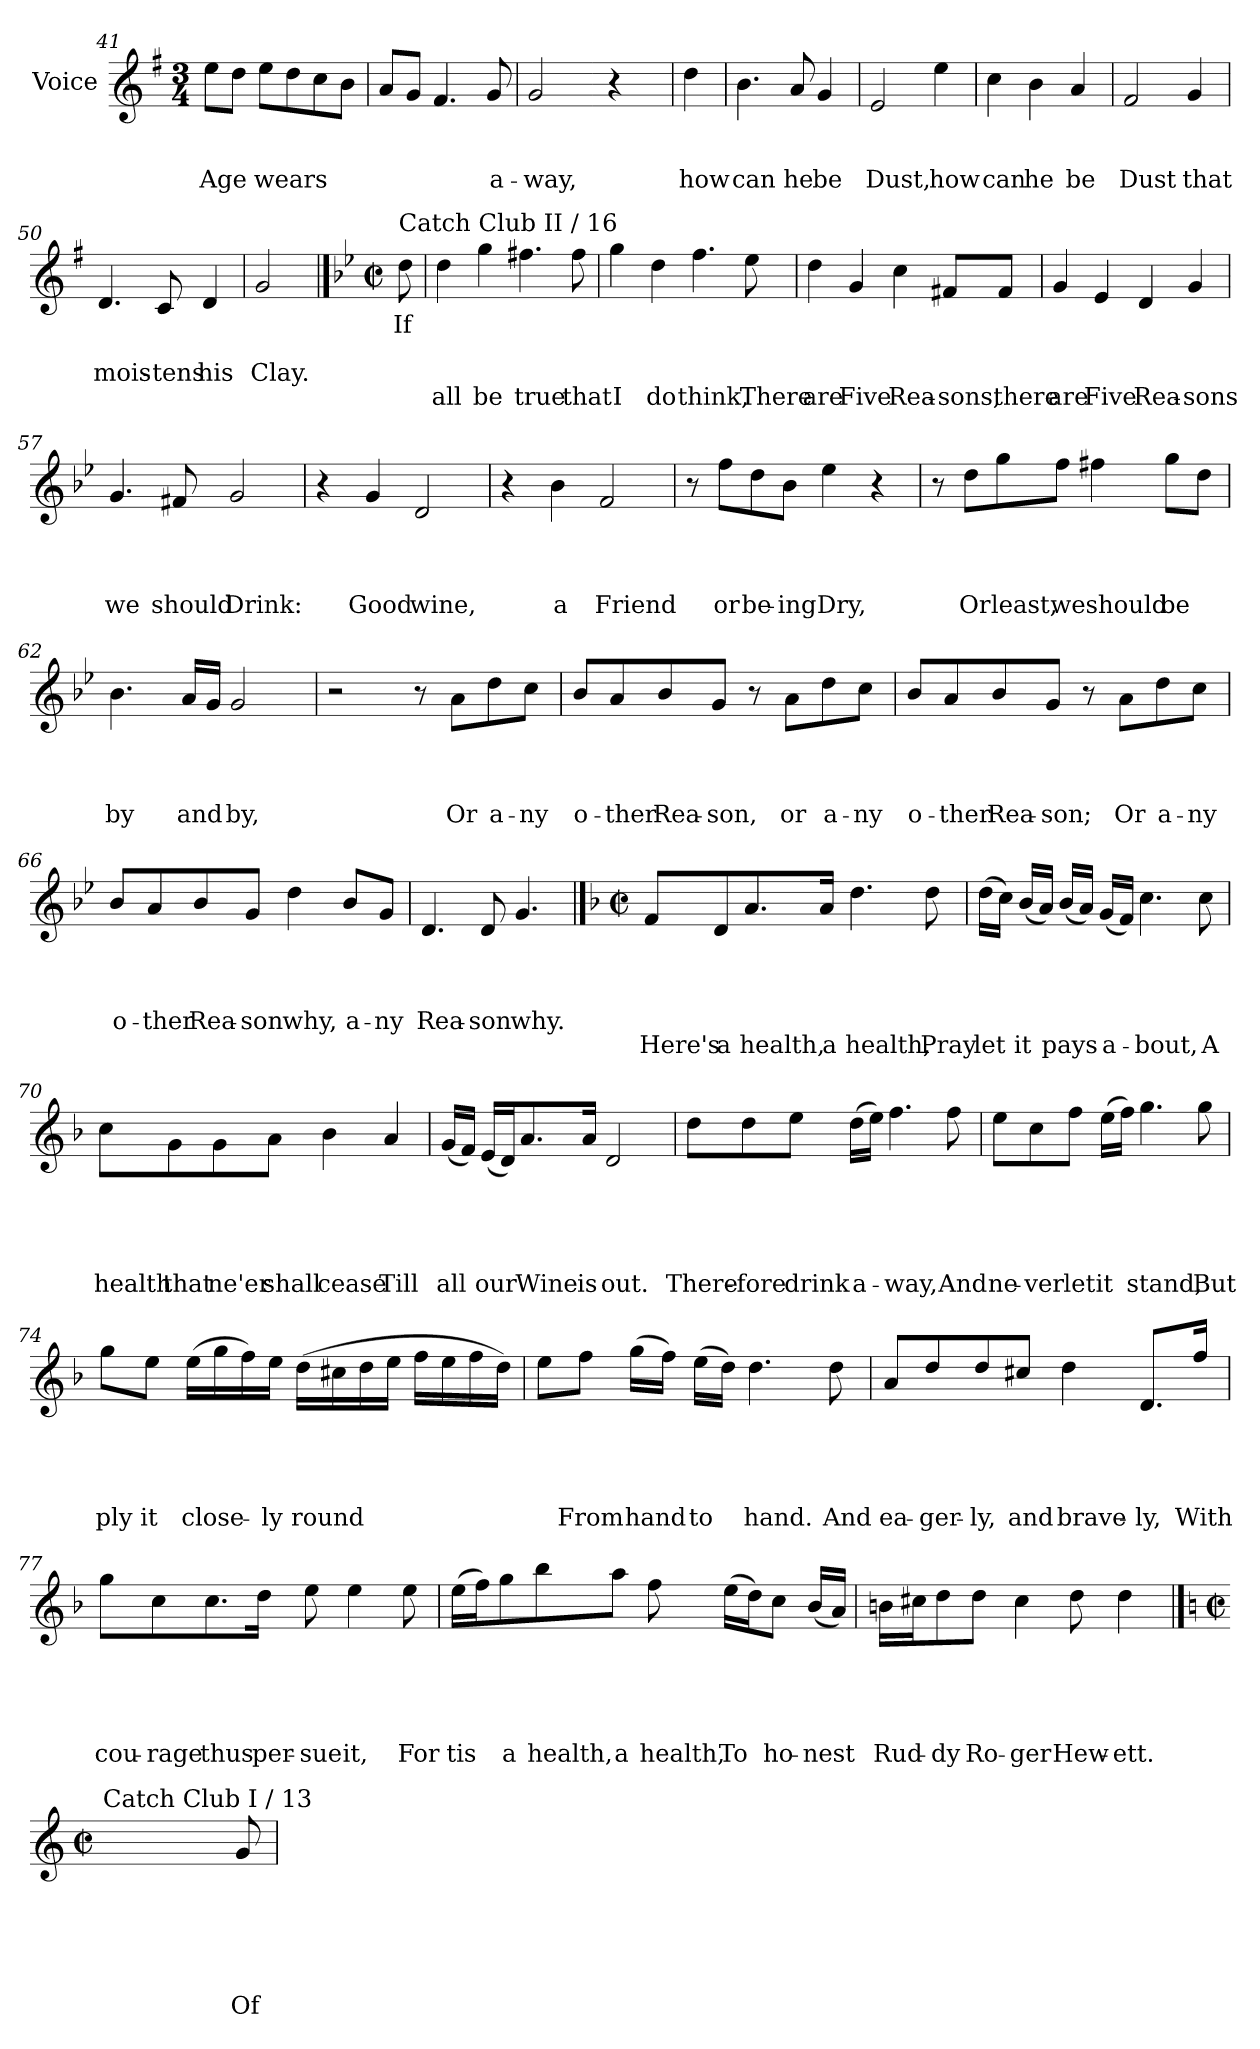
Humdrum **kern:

**kern	**text	**text	**text	**text	**text	**text
*part1	*part1	*part1	*part1	*part1	*part1	*part1
*staff1	*staff1	*staff1	*staff1	*staff1	*staff1	*staff1
*I"Voice	*	*	*	*	*	*
*clefG2	*	*	*	*	*	*
*k[f#]	*	*	*	*	*	*
*G:	*	*	*	*	*	*
*M3/4	*	*	*	*	*	*
=41	=41	=41	=41	=41	=41	=41
!	!	!	!LO:LY:b	!	!	!
8ee\L	.	.	Age	.	.	.
8dd\J	.	.	.	.	.	.
!	!	!	!LO:LY:b	!	!	!
8ee\L	.	.	wears	.	.	.
8dd\	.	.	.	.	.	.
8cc\	.	.	.	.	.	.
8b\J	.	.	.	.	.	.
=42	=42	=42	=42	=42	=42	=42
8a/L	.	.	.	.	.	.
8g/J	.	.	.	.	.	.
4.f#/	.	.	.	.	.	.
!	!	!	!LO:LY:b	!	!	!
8g/	.	.	a-	.	.	.
=43	=43	=43	=43	=43	=43	=43
!	!	!	!LO:LY:b	!	!	!
2g/	.	.	-way,	.	.	.
!!LO:LB:g=z
=44-	=44-	=44-	=44-	=44-	=44-	=44-
4r	.	.	.	.	.	.
=45	=45	=45	=45	=45	=45	=45
!	!	!	!LO:LY:b	!	!	!
4dd\	.	.	how	.	.	.
=46	=46	=46	=46	=46	=46	=46
!	!	!	!LO:LY:b	!	!	!
4.b\	.	.	can	.	.	.
!	!	!	!LO:LY:b	!	!	!
8a/	.	.	he	.	.	.
!	!	!	!LO:LY:b	!	!	!
4g/	.	.	be	.	.	.
=47	=47	=47	=47	=47	=47	=47
!	!	!	!LO:LY:b	!	!	!
2e/	.	.	Dust,	.	.	.
!	!	!	!LO:LY:b	!	!	!
4ee\	.	.	how	.	.	.
=48	=48	=48	=48	=48	=48	=48
!	!	!	!LO:LY:b	!	!	!
4cc\	.	.	can	.	.	.
!	!	!	!LO:LY:b	!	!	!
4b\	.	.	he	.	.	.
!	!	!	!LO:LY:b	!	!	!
4a/	.	.	be	.	.	.
=49	=49	=49	=49	=49	=49	=49
!	!	!	!LO:LY:b	!	!	!
2f#/	.	.	Dust	.	.	.
!	!	!	!LO:LY:b	!	!	!
4g/	.	.	that	.	.	.
=50	=50	=50	=50	=50	=50	=50
!	!	!	!LO:LY:b	!	!	!
4.d/	.	.	mois-	.	.	.
!	!	!	!LO:LY:b	!	!	!
8c/	.	.	-tens	.	.	.
!	!	!	!LO:LY:b	!	!	!
4d/	.	.	his	.	.	.
=51	=51	=51	=51	=51	=51	=51
!	!	!	!LO:LY:b	!	!	!
2g/	.	.	Clay.	.	.	.
!!LO:PB:g=z
==52	==52	==52	==52	==52	==52	==52
*k[b-e-]	*	*	*	*	*	*
*g:	*	*	*	*	*	*
*M2/2	*	*	*	*	*	*
*met(c|)	*	*	*	*	*	*
!LO:TX:a:t=Catch Club II / 16	!	!	!	!	!	!
!	!LO:LY:b	!	!	!	!	!
8dd\	If	.	.	.	.	.
=53	=53	=53	=53	=53	=53	=53
!	!	!	!	!LO:LY:b	!	!
4dd\	.	.	.	all	.	.
!	!	!	!	!LO:LY:b	!	!
4gg\	.	.	.	be	.	.
!	!	!	!	!LO:LY:b	!	!
4.ff#X\	.	.	.	true	.	.
!	!	!	!	!LO:LY:b	!	!
8ff#\	.	.	.	that	.	.
=54	=54	=54	=54	=54	=54	=54
!	!	!	!	!LO:LY:b	!	!
4gg\	.	.	.	I	.	.
!	!	!	!	!LO:LY:b	!	!
4dd\	.	.	.	do	.	.
!	!	!	!	!LO:LY:b	!	!
4.ff\	.	.	.	think,	.	.
!	!	!	!	!LO:LY:b	!	!
8ee-\	.	.	.	There	.	.
=55	=55	=55	=55	=55	=55	=55
!	!	!	!	!LO:LY:b	!	!
4dd\	.	.	.	are	.	.
!	!	!	!	!LO:LY:b	!	!
4g/	.	.	.	Five	.	.
!	!	!	!	!LO:LY:b	!	!
4cc\	.	.	.	Rea-	.	.
!	!	!	!	!LO:LY:b	!	!
8f#X/L	.	.	.	-sons,	.	.
!	!	!	!	!LO:LY:b	!	!
8f#/J	.	.	.	there	.	.
=56	=56	=56	=56	=56	=56	=56
!	!	!	!	!LO:LY:b	!	!
4g/	.	.	.	are	.	.
!	!	!	!	!LO:LY:b	!	!
4e-/	.	.	.	Five	.	.
!	!	!	!	!LO:LY:b	!	!
4d/	.	.	.	Rea-	.	.
!	!	!	!	!LO:LY:b	!	!
4g/	.	.	.	-sons	.	.
!!LO:LB:g=z
=57	=57	=57	=57	=57	=57	=57
!	!	!	!	!LO:LY:b	!	!
4.g/	.	.	.	we	.	.
!	!	!	!	!LO:LY:b	!	!
8f#X/	.	.	.	should	.	.
!	!	!	!	!LO:LY:b	!	!
2g/	.	.	.	Drink:	.	.
!!LO:LB:g=z
=58	=58	=58	=58	=58	=58	=58
4r	.	.	.	.	.	.
!	!	!	!	!LO:LY:b	!	!
4g/	.	.	.	Good	.	.
!	!	!	!	!LO:LY:b	!	!
2d/	.	.	.	wine,	.	.
=59	=59	=59	=59	=59	=59	=59
4r	.	.	.	.	.	.
!	!	!	!	!LO:LY:b	!	!
4b-\	.	.	.	a	.	.
!	!	!	!	!LO:LY:b	!	!
2f/	.	.	.	Friend	.	.
=60	=60	=60	=60	=60	=60	=60
8r	.	.	.	.	.	.
!	!	!	!	!LO:LY:b	!	!
8ff\L	.	.	.	or	.	.
!	!	!	!	!LO:LY:b	!	!
8dd\	.	.	.	be-	.	.
!	!	!	!	!LO:LY:b	!	!
8b-\J	.	.	.	-ing	.	.
!	!	!	!	!LO:LY:b	!	!
4ee-\	.	.	.	Dry,	.	.
4r	.	.	.	.	.	.
=61	=61	=61	=61	=61	=61	=61
8r	.	.	.	.	.	.
!	!	!	!	!LO:LY:b	!	!
8dd\L	.	.	.	Or	.	.
!	!	!	!	!LO:LY:b	!	!
8gg\	.	.	.	least,	.	.
!	!	!	!	!LO:LY:b	!	!
8ff\J	.	.	.	we	.	.
!	!	!	!	!LO:LY:b	!	!
4ff#X\	.	.	.	should	.	.
!	!	!	!	!LO:LY:b	!	!
8gg\L	.	.	.	be	.	.
8dd\J	.	.	.	.	.	.
=62	=62	=62	=62	=62	=62	=62
!	!	!	!	!LO:LY:b	!	!
4.b-\	.	.	.	by	.	.
!	!	!	!	!LO:LY:b	!	!
16a/LL	.	.	.	and	.	.
16g/JJ	.	.	.	.	.	.
!	!	!	!	!LO:LY:b	!	!
2g/	.	.	.	by,	.	.
!!LO:LB:g=z
=63	=63	=63	=63	=63	=63	=63
2r	.	.	.	.	.	.
8r	.	.	.	.	.	.
!	!	!	!	!LO:LY:b	!	!
8a\L	.	.	.	Or	.	.
!	!	!	!	!LO:LY:b	!	!
8dd\	.	.	.	a-	.	.
!	!	!	!	!LO:LY:b	!	!
8cc\J	.	.	.	-ny	.	.
=64	=64	=64	=64	=64	=64	=64
!	!	!	!	!LO:LY:b	!	!
8b-/L	.	.	.	o-	.	.
!	!	!	!	!LO:LY:b	!	!
8a/	.	.	.	-ther	.	.
!	!	!	!	!LO:LY:b	!	!
8b-/	.	.	.	Rea-	.	.
!	!	!	!	!LO:LY:b	!	!
8g/J	.	.	.	-son,	.	.
8r	.	.	.	.	.	.
!	!	!	!	!LO:LY:b	!	!
8a\L	.	.	.	or	.	.
!	!	!	!	!LO:LY:b	!	!
8dd\	.	.	.	a-	.	.
!	!	!	!	!LO:LY:b	!	!
8cc\J	.	.	.	-ny	.	.
=65	=65	=65	=65	=65	=65	=65
!	!	!	!	!LO:LY:b	!	!
8b-/L	.	.	.	o-	.	.
!	!	!	!	!LO:LY:b	!	!
8a/	.	.	.	-ther	.	.
!	!	!	!	!LO:LY:b	!	!
8b-/	.	.	.	Rea-	.	.
!	!	!	!	!LO:LY:b	!	!
8g/J	.	.	.	-son;	.	.
8r	.	.	.	.	.	.
!	!	!	!	!LO:LY:b	!	!
8a\L	.	.	.	Or	.	.
!	!	!	!	!LO:LY:b	!	!
8dd\	.	.	.	a-	.	.
!	!	!	!	!LO:LY:b	!	!
8cc\J	.	.	.	-ny	.	.
=66	=66	=66	=66	=66	=66	=66
!	!	!	!	!LO:LY:b	!	!
8b-/L	.	.	.	o-	.	.
!	!	!	!	!LO:LY:b	!	!
8a/	.	.	.	-ther	.	.
!	!	!	!	!LO:LY:b	!	!
8b-/	.	.	.	Rea-	.	.
!	!	!	!	!LO:LY:b	!	!
8g/J	.	.	.	-son	.	.
!	!	!	!	!LO:LY:b	!	!
4dd\	.	.	.	why,	.	.
!	!	!	!	!LO:LY:b	!	!
8b-/L	.	.	.	a-	.	.
!	!	!	!	!LO:LY:b	!	!
8g/J	.	.	.	-ny	.	.
!!LO:LB:g=z
=67	=67	=67	=67	=67	=67	=67
!	!	!	!	!LO:LY:b	!	!
4.d/	.	.	.	Rea-	.	.
!	!	!	!	!LO:LY:b	!	!
8d/	.	.	.	-son	.	.
!	!	!	!	!LO:LY:b	!	!
4.g/	.	.	.	why.	.	.
!!LO:PB:g=z
==68	==68	==68	==68	==68	==68	==68
*k[b-]	*	*	*	*	*	*
*d:	*	*	*	*	*	*
*M2/2	*	*	*	*	*	*
*met(c|)	*	*	*	*	*	*
!	!	!	!	!	!LO:LY:b	!
8f/L	.	.	.	.	Here's	.
!	!	!	!	!	!LO:LY:b	!
8d/	.	.	.	.	a	.
!	!	!	!	!	!LO:LY:b	!
8.a/	.	.	.	.	health,	.
!	!	!	!	!	!LO:LY:b	!
16a/Jk	.	.	.	.	a	.
!	!	!	!	!	!LO:LY:b	!
4.dd\	.	.	.	.	health,	.
!	!	!	!	!	!LO:LY:b	!
8dd\	.	.	.	.	Pray	.
=69	=69	=69	=69	=69	=69	=69
!	!	!	!	!	!LO:LY:b	!
(>16dd\LL	.	.	.	.	let	.
16cc\JJ)	.	.	.	.	.	.
!	!	!	!	!	!LO:LY:b	!
(<16b-/LL	.	.	.	.	it	.
16a/JJ)	.	.	.	.	.	.
!	!	!	!	!	!LO:LY:b	!
(<16b-/LL	.	.	.	.	pays	.
16a/JJ)	.	.	.	.	.	.
!	!	!	!	!	!LO:LY:b	!
(<16g/LL	.	.	.	.	a-	.
16f/JJ)	.	.	.	.	.	.
!	!	!	!	!	!LO:LY:b	!
4.cc\	.	.	.	.	-bout,	.
!	!	!	!	!	!LO:LY:b	!
8cc\	.	.	.	.	A	.
=70	=70	=70	=70	=70	=70	=70
!	!	!	!	!	!LO:LY:b	!
8cc\L	.	.	.	.	health	.
!	!	!	!	!	!LO:LY:b	!
8g\	.	.	.	.	that	.
!	!	!	!	!	!LO:LY:b	!
8g\	.	.	.	.	ne'er	.
!	!	!	!	!	!LO:LY:b	!
8a\J	.	.	.	.	shall	.
!	!	!	!	!	!LO:LY:b	!
4b-\	.	.	.	.	cease	.
!	!	!	!	!	!LO:LY:b	!
4a/	.	.	.	.	Till	.
!!LO:LB:g=z
=71	=71	=71	=71	=71	=71	=71
!	!	!	!	!	!LO:LY:b	!
(<16g/LL	.	.	.	.	all	.
16f/JJ)	.	.	.	.	.	.
!	!	!	!	!	!LO:LY:b	!
(<16e/LL	.	.	.	.	our	.
16d/J)	.	.	.	.	.	.
!	!	!	!	!	!LO:LY:b	!
8.a/	.	.	.	.	Wine	.
!	!	!	!	!	!LO:LY:b	!
16a/Jk	.	.	.	.	is	.
!	!	!	!	!	!LO:LY:b	!
2d/	.	.	.	.	out.	.
!!LO:LB:g=z
=72	=72	=72	=72	=72	=72	=72
!	!	!	!	!	!LO:LY:b	!
8dd\L	.	.	.	.	There-	.
!	!	!	!	!	!LO:LY:b	!
8dd\	.	.	.	.	-fore	.
!	!	!	!	!	!LO:LY:b	!
8ee\J	.	.	.	.	drink	.
!	!	!	!	!	!LO:LY:b	!
(>16dd\LL	.	.	.	.	a-	.
16ee\JJ)	.	.	.	.	.	.
!	!	!	!	!	!LO:LY:b	!
4.ff\	.	.	.	.	-way,	.
!	!	!	!	!	!LO:LY:b	!
8ff\	.	.	.	.	And	.
=73	=73	=73	=73	=73	=73	=73
!	!	!	!	!	!LO:LY:b	!
8ee\L	.	.	.	.	ne-	.
!	!	!	!	!	!LO:LY:b	!
8cc\	.	.	.	.	-ver	.
!	!	!	!	!	!LO:LY:b	!
8ff\J	.	.	.	.	let	.
!	!	!	!	!	!LO:LY:b	!
(>16ee\LL	.	.	.	.	it	.
16ff\JJ)	.	.	.	.	.	.
!	!	!	!	!	!LO:LY:b	!
4.gg\	.	.	.	.	stand,	.
!	!	!	!	!	!LO:LY:b	!
8gg\	.	.	.	.	But	.
=74	=74	=74	=74	=74	=74	=74
!	!	!	!	!	!LO:LY:b	!
8gg\L	.	.	.	.	ply	.
!	!	!	!	!	!LO:LY:b	!
8ee\J	.	.	.	.	it	.
!	!	!	!	!	!LO:LY:b	!
(>16ee\LL	.	.	.	.	close-	.
16gg\	.	.	.	.	.	.
16ff\)	.	.	.	.	.	.
!	!	!	!	!	!LO:LY:b	!
16ee\JJ	.	.	.	.	-ly	.
!	!	!	!	!	!LO:LY:b	!
(>16dd\LL	.	.	.	.	round	.
16cc#X\	.	.	.	.	.	.
16dd\	.	.	.	.	.	.
16ee\JJ	.	.	.	.	.	.
16ff\LL	.	.	.	.	.	.
16ee\	.	.	.	.	.	.
16ff\	.	.	.	.	.	.
16dd\JJ)	.	.	.	.	.	.
!!LO:LB:g=z
=75	=75	=75	=75	=75	=75	=75
8ee\L	.	.	.	.	.	.
!	!	!	!	!	!LO:LY:b	!
8ff\J	.	.	.	.	From	.
!	!	!	!	!	!LO:LY:b	!
(>16gg\LL	.	.	.	.	hand	.
16ff\JJ)	.	.	.	.	.	.
!	!	!	!	!	!LO:LY:b	!
(>16ee\LL	.	.	.	.	to	.
16dd\JJ)	.	.	.	.	.	.
!	!	!	!	!	!LO:LY:b	!
4.dd\	.	.	.	.	hand.	.
!	!	!	!	!	!LO:LY:b	!
8dd\	.	.	.	.	And	.
!!LO:LB:g=z
=76	=76	=76	=76	=76	=76	=76
!	!	!	!	!	!LO:LY:b	!
8a/L	.	.	.	.	ea-	.
!	!	!	!	!	!LO:LY:b	!
8dd/	.	.	.	.	-ger-	.
!	!	!	!	!	!LO:LY:b	!
8dd/	.	.	.	.	-ly,	.
!	!	!	!	!	!LO:LY:b	!
8cc#X/J	.	.	.	.	and	.
!	!	!	!	!	!LO:LY:b	!
4dd\	.	.	.	.	brave-	.
!	!	!	!	!	!LO:LY:b	!
8.d/L	.	.	.	.	-ly,	.
!	!	!	!	!	!LO:LY:b	!
16ff/Jk	.	.	.	.	With	.
=77	=77	=77	=77	=77	=77	=77
!	!	!	!	!	!LO:LY:b	!
8gg\L	.	.	.	.	cou-	.
!	!	!	!	!	!LO:LY:b	!
8cc\	.	.	.	.	-rage	.
!	!	!	!	!	!LO:LY:b	!
8.cc\	.	.	.	.	thus	.
!	!	!	!	!	!LO:LY:b	!
16dd\Jk	.	.	.	.	per-	.
!	!	!	!	!	!LO:LY:b	!
8ee\	.	.	.	.	-sue	.
!	!	!	!	!	!LO:LY:b	!
4ee\	.	.	.	.	it,	.
!	!	!	!	!	!LO:LY:b	!
8ee\	.	.	.	.	For	.
=78	=78	=78	=78	=78	=78	=78
!	!	!	!	!	!LO:LY:b	!
(>16ee\LL	.	.	.	.	tis	.
16ff\J)	.	.	.	.	.	.
!	!	!	!	!	!LO:LY:b	!
8gg\	.	.	.	.	a	.
!	!	!	!	!	!LO:LY:b	!
8bb-\	.	.	.	.	health,	.
!	!	!	!	!	!LO:LY:b	!
8aa\J	.	.	.	.	a	.
!	!	!	!	!	!LO:LY:b	!
8ff\	.	.	.	.	health,	.
!	!	!	!	!	!LO:LY:b	!
(>16ee\LL	.	.	.	.	To	.
16dd\J)	.	.	.	.	.	.
!	!	!	!	!	!LO:LY:b	!
8cc\J	.	.	.	.	ho-	.
!	!	!	!	!	!LO:LY:b	!
(<16b-/LL	.	.	.	.	-nest	.
16a/JJ)	.	.	.	.	.	.
!!LO:LB:g=z
=79	=79	=79	=79	=79	=79	=79
!	!	!	!	!	!LO:LY:b	!
16bn\LL	.	.	.	.	Rud-	.
16cc#X\J	.	.	.	.	.	.
!	!	!	!	!	!LO:LY:b	!
8dd\	.	.	.	.	-dy	.
!	!	!	!	!	!LO:LY:b	!
8dd\J	.	.	.	.	Ro-	.
!	!	!	!	!	!LO:LY:b	!
4cc#\	.	.	.	.	-ger	.
!	!	!	!	!	!LO:LY:b	!
8dd\	.	.	.	.	Hew-	.
!	!	!	!	!	!LO:LY:b	!
4dd\	.	.	.	.	-ett.	.
!!LO:PB:g=z
==80	==80	==80	==80	==80	==80	==80
*k[]	*	*	*	*	*	*
*C:	*	*	*	*	*	*
*M2/2	*	*	*	*	*	*
*met(c|)	*	*	*	*	*	*
!LO:TX:a:t=Catch Club I / 13	!	!	!	!	!	!
2..ryy	.	.	.	.	.	.
!	!	!	!	!	!	!LO:LY:b
8g/	.	.	.	.	.	Of
=	=	=	=	=	=	=
*-	*-	*-	*-	*-	*-	*-
